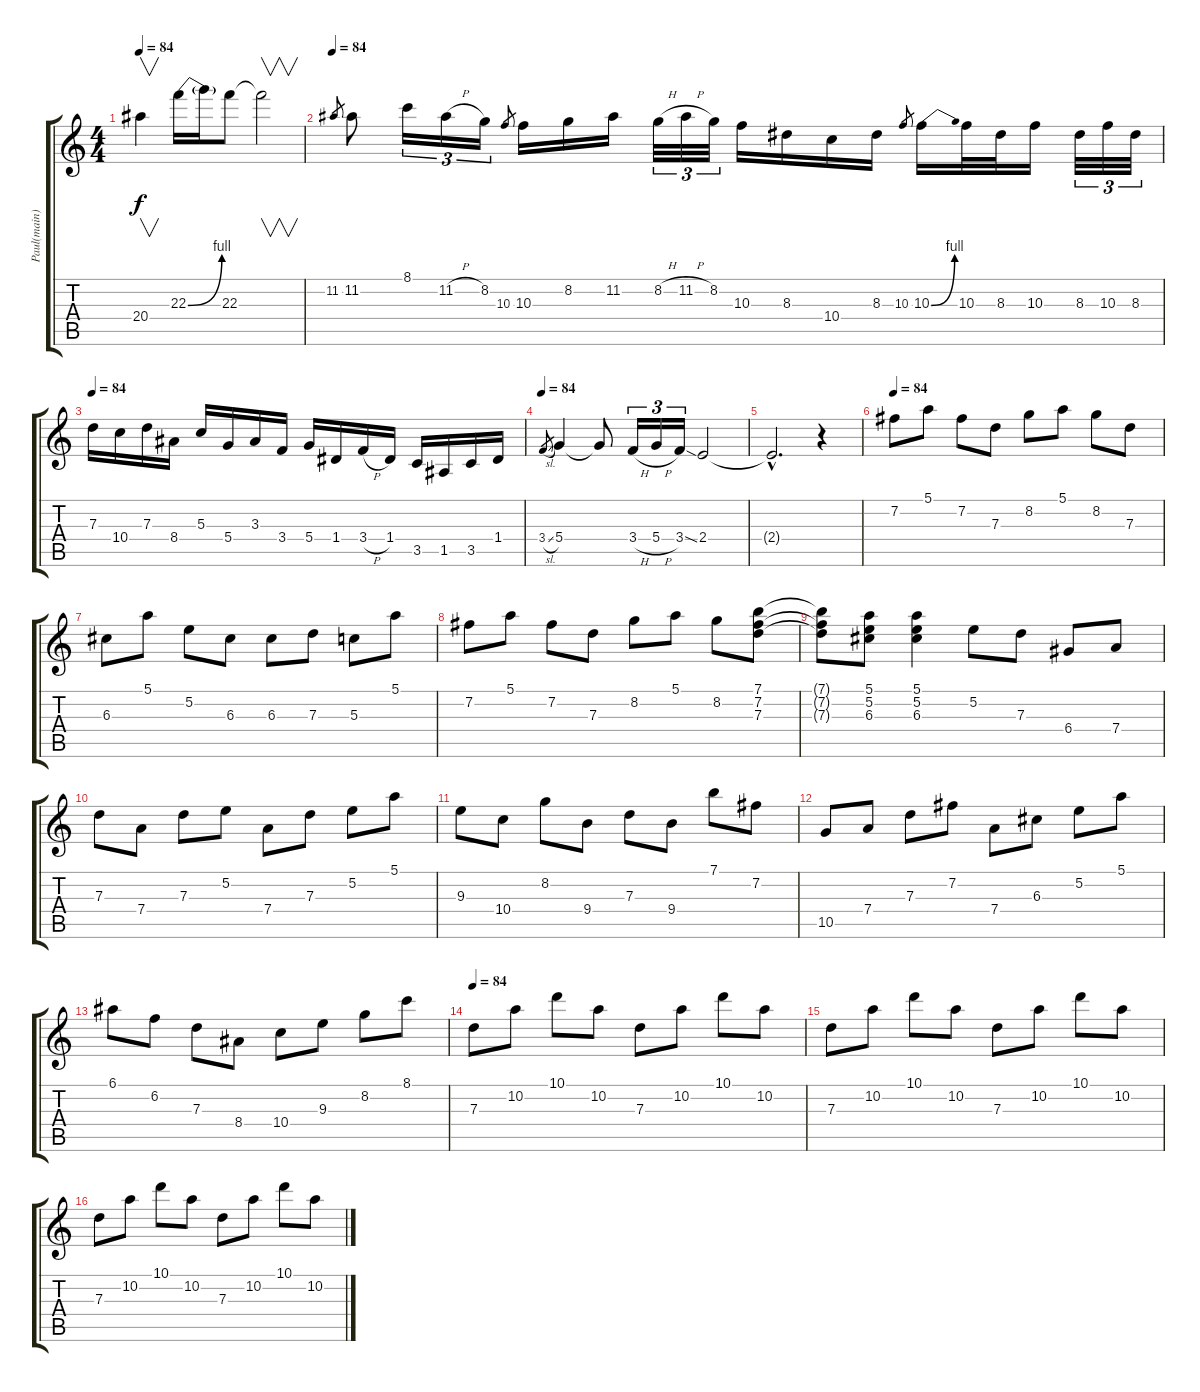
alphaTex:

\track ("Paul(main)" "Paul(main)") {instrument electricguitarclean}
\staff {score tabs}
\tuning (E4 B3 G3 D3 A2 E2) {hide}
\ts (4 4)
\tempo 84
\clef g2
\ks c
20.4.4{v dy f} 22.3{be (bend 0 0 60 4)}.16 22.3{t}.16 22.3.8 22.3{t}.2{v} |
\tempo 84
11.2.8{gr} 11.2.8 8.1.16{tu (3 2)} 11.2{h}.16{tu (3 2)} 8.2.16{tu (3 2)} 10.3.8{gr} 10.3.16 8.2.16 11.2.16 8.2{h}.32{tu (3 2)} 11.2{h}.32{tu (3 2)} 8.2.32{tu (3 2)} 10.3.16 8.3.16 10.4.16 8.3.16 10.3.8{gr} 10.3{be (bend 0 0 60 4)}.16 10.3.32 8.3.32 10.3.16 8.3.32{tu (3 2)} 10.3.32{tu (3 2)} 8.3.32{tu (3 2)} |
\tempo 84
7.3.16 10.4.16{instrument electricguitarmuted} 7.3.16{instrument electricguitarclean} 8.4.16{instrument electricguitarmuted} 5.3.16{instrument electricguitarclean} 5.4.16{instrument electricguitarmuted} 3.3.16{instrument electricguitarclean} 3.4.16{instrument electricguitarmuted} 5.4.16{instrument electricguitarclean} 1.4.16{instrument electricguitarmuted} 3.4{h}.16{instrument electricguitarclean} 1.4.16 3.5.16{instrument electricguitarmuted} 1.5.16 3.5.16 1.4.16 |
\tempo 84
3.4{sl}.8{gr} 5.4.4{instrument electricguitarclean} 5.4{t}.8 3.4{h}.16{tu (3 2)} 5.4{h}.16{tu (3 2)} 3.4{ss}.16{tu (3 2)} 2.4.2 |
2.4{hac t}.2{d} r.4 |
\tempo 84
7.2.8 5.1.8 7.2.8 7.3.8 8.2.8 5.1.8 8.2.8 7.3.8 |
6.3.8 5.1.8 5.2.8 6.3.8 6.3.8 7.3.8 5.3.8 5.1.8 |
7.2.8 5.1.8 7.2.8 7.3.8 8.2.8 5.1.8 8.2.8 (7.1 7.2 7.3).8 |
(7.1{t} 7.2{t} 7.3{t}).8 (5.1 5.2 6.3).8 (5.1 5.2 6.3).4 5.2.8 7.3.8 6.4.8 7.4.8 |
7.3.8 7.4.8 7.3.8 5.2.8 7.4.8 7.3.8 5.2.8 5.1.8 |
9.3.8 10.4.8 8.2.8 9.4.8 7.3.8 9.4.8 7.1.8 7.2.8 |
10.5.8 7.4.8 7.3.8 7.2.8 7.4.8 6.3.8 5.2.8 5.1.8 |
6.1.8 6.2.8 7.3.8 8.4.8 10.4.8 9.3.8 8.2.8 8.1.8 |
\tempo 84
7.3.8 10.2.8 10.1.8 10.2.8 7.3.8 10.2.8 10.1.8 10.2.8 |
7.3.8 10.2.8 10.1.8 10.2.8 7.3.8 10.2.8 10.1.8 10.2.8 |
7.3.8 10.2.8 10.1.8 10.2.8 7.3.8 10.2.8 10.1.8 10.2.8
